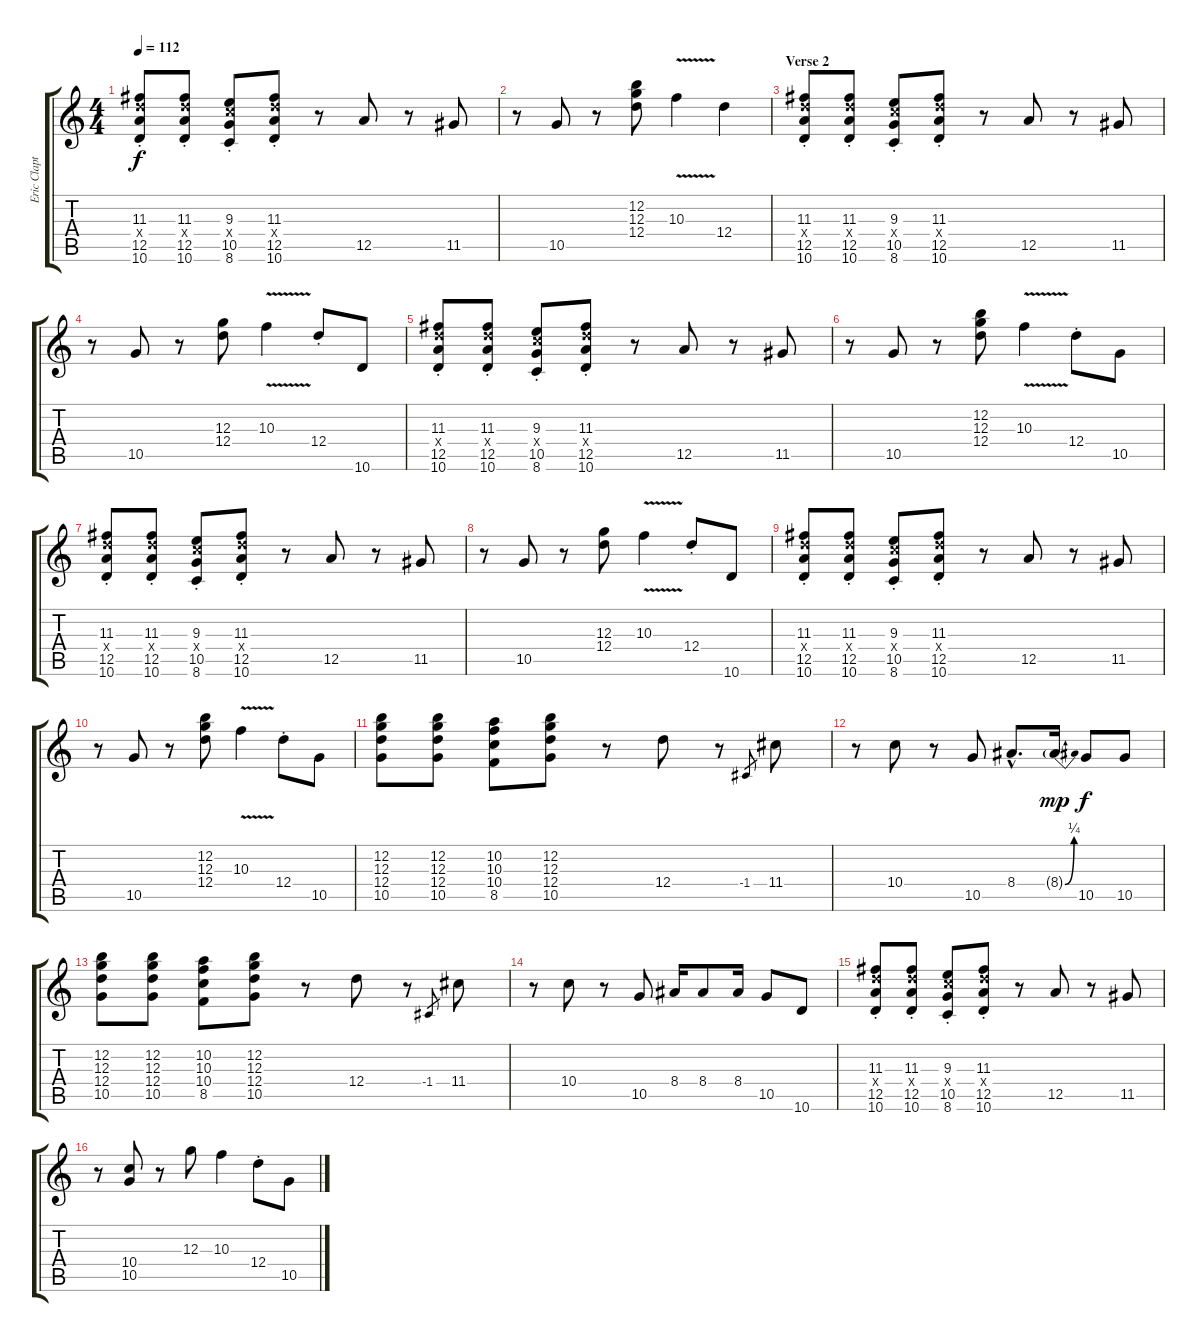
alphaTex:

\track ("Eric Clapton - Rythm" "Eric Clapt") {instrument overdrivenguitar}
\staff {score tabs}
\tuning (E4 B3 G3 D3 A2 E2) {hide}
\ts (4 4)
\tempo 112
\clef g2
\ks c
(11.3 12.4{x} 12.5 10.6{st}).8{dy f} (11.3 12.4{x} 12.5 10.6{st}).8 (9.3 10.4{x} 10.5 8.6{st}).8 (11.3 12.4{x} 12.5 10.6{st}).8 r.8 12.5.8 r.8 11.5.8 |
r.8 10.5.8 r.8 (12.2 12.3 12.4).8 10.3{v}.4 12.4.4 |
\section ("" "Verse 2")
(11.3 12.4{x} 12.5 10.6{st}).8 (11.3 12.4{x} 12.5 10.6{st}).8 (9.3 10.4{x} 10.5 8.6{st}).8 (11.3 12.4{x} 12.5 10.6{st}).8 r.8 12.5.8 r.8 11.5.8 |
r.8 10.5.8 r.8 (12.3 12.4).8 10.3{v}.4 12.4{st}.8 10.6.8 |
(11.3 12.4{x} 12.5 10.6{st}).8 (11.3 12.4{x} 12.5 10.6{st}).8 (9.3 10.4{x} 10.5 8.6{st}).8 (11.3 12.4{x} 12.5 10.6{st}).8 r.8 12.5.8 r.8 11.5.8 |
r.8 10.5.8 r.8 (12.2 12.3 12.4).8 10.3{v}.4 12.4{st}.8 10.5.8 |
(11.3 12.4{x} 12.5 10.6{st}).8 (11.3 12.4{x} 12.5 10.6{st}).8 (9.3 10.4{x} 10.5 8.6{st}).8 (11.3 12.4{x} 12.5 10.6{st}).8 r.8 12.5.8 r.8 11.5.8 |
r.8 10.5.8 r.8 (12.3 12.4).8 10.3{v}.4 12.4{st}.8 10.6.8 |
(11.3 12.4{x} 12.5 10.6{st}).8 (11.3 12.4{x} 12.5 10.6{st}).8 (9.3 10.4{x} 10.5 8.6{st}).8 (11.3 12.4{x} 12.5 10.6{st}).8 r.8 12.5.8 r.8 11.5.8 |
r.8 10.5.8 r.8 (12.2 12.3 12.4).8 10.3{v}.4 12.4{st}.8 10.5.8 |
(12.2 12.3 12.4 10.5).8 (12.2 12.3 12.4 10.5).8 (10.2 10.3 10.4 8.5).8 (12.2 12.3 12.4 10.5).8 r.8 12.4.8 r.8 -1.4.8{gr} 11.4.8 |
r.8 10.4.8 r.8 10.5.8 8.4{hac}.8{d} 8.4{be (bend 0 0 60 1) g}.16{dy mp} 10.5.8{dy f} 10.5.8 |
(12.2 12.3 12.4 10.5).8 (12.2 12.3 12.4 10.5).8 (10.2 10.3 10.4 8.5).8 (12.2 12.3 12.4 10.5).8 r.8 12.4.8 r.8 -1.4.8{gr} 11.4.8 |
r.8 10.4.8 r.8 10.5.8 8.4.16 8.4.8 8.4.16 10.5.8 10.6.8 |
(11.3 12.4{x} 12.5 10.6{st}).8 (11.3 12.4{x} 12.5 10.6{st}).8 (9.3 10.4{x} 10.5 8.6{st}).8 (11.3 12.4{x} 12.5 10.6{st}).8 r.8 12.5.8 r.8 11.5.8 |
r.8 (10.4 10.5).8 r.8 12.3.8 10.3.4 12.4{st}.8 10.5.8
